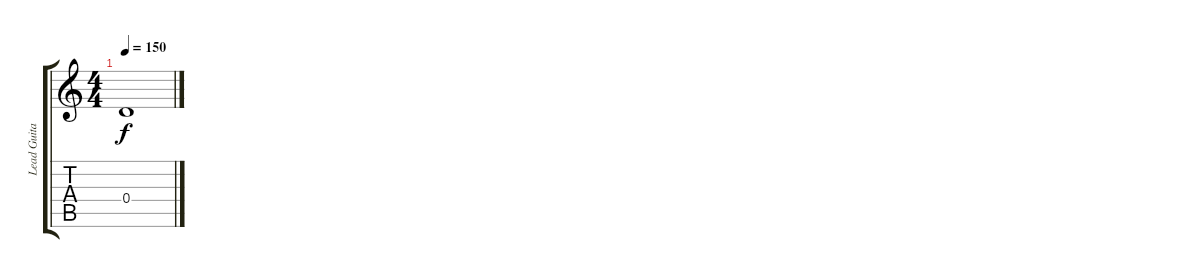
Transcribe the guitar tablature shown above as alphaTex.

\track ("Lead Guitar" "Lead Guita") {instrument distortionguitar}
\staff {score tabs}
\tuning (E4 B3 G3 D3 A2 E2) {hide}
\ts (4 4)
\tempo 150
\clef g2
\ks c
0.4.1{dy f}
